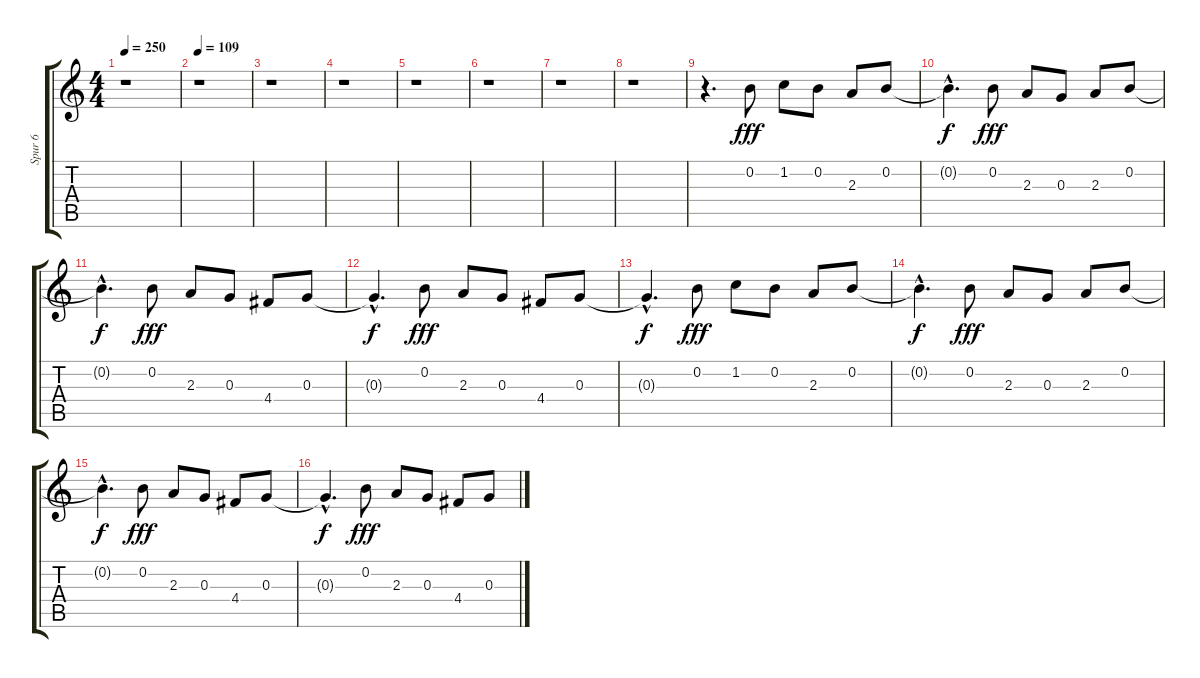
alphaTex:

\track ("Spur 6" "Spur 6") {instrument electricguitarjazz}
\staff {score tabs}
\tuning (E4 B3 G3 D3 A2 E2) {hide}
\ts (4 4)
\tempo 250
\clef g2
\ks c
r.1{dy fff instrument electricguitarjazz} |
\tempo 109
r.1 |
r.1 |
r.1 |
r.1 |
r.1 |
r.1 |
r.1 |
r.4{d} 0.2.8 1.2.8 0.2.8 2.3.8 0.2.8 |
0.2{hac t}.4{d dy f} 0.2.8{dy fff} 2.3.8 0.3.8 2.3.8 0.2.8 |
0.2{hac t}.4{d dy f} 0.2.8{dy fff} 2.3.8 0.3.8 4.4.8 0.3.8 |
0.3{hac t}.4{d dy f} 0.2.8{dy fff} 2.3.8 0.3.8 4.4.8 0.3.8 |
0.3{hac t}.4{d dy f} 0.2.8{dy fff} 1.2.8 0.2.8 2.3.8 0.2.8 |
0.2{hac t}.4{d dy f} 0.2.8{dy fff} 2.3.8 0.3.8 2.3.8 0.2.8 |
0.2{hac t}.4{d dy f} 0.2.8{dy fff} 2.3.8 0.3.8 4.4.8 0.3.8 |
0.3{hac t}.4{d dy f} 0.2.8{dy fff} 2.3.8 0.3.8 4.4.8 0.3.8
